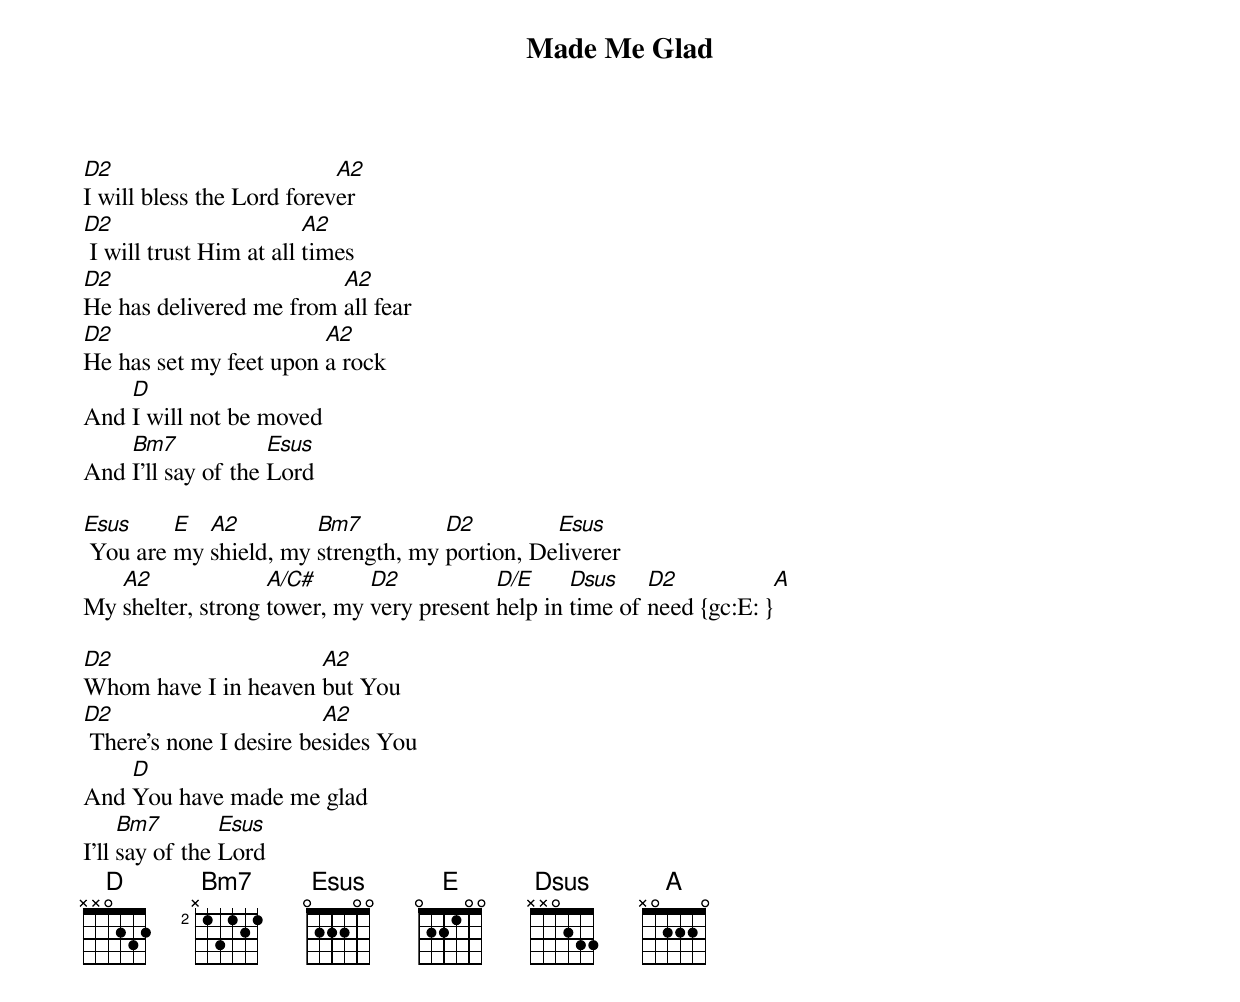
{title: Made Me Glad}
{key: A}
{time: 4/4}
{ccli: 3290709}
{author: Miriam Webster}
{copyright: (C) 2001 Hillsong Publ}

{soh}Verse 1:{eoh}
[D2]I will bless the Lord forev[A2]er
[D2] I will trust Him at all [A2]times
[D2]He has delivered me from [A2]all fear
[D2]He has set my feet upon [A2]a rock
And [D]I will not be moved
And [Bm7]I'll say of the [Esus]Lord

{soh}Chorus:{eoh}
[Esus] You are [E]my [A2]shield, my [Bm7]strength, my [D2]portion, De[Esus]liverer
My [A2]shelter, strong [A/C#]tower, my [D2]very present [D/E]help in [Dsus]time of [D2]need {gc:E: }[A]

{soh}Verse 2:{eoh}
[D2]Whom have I in heaven [A2]but You
[D2] There's none I desire be[A2]sides You
And [D]You have made me glad
I'll [Bm7]say of the [Esus]Lord
